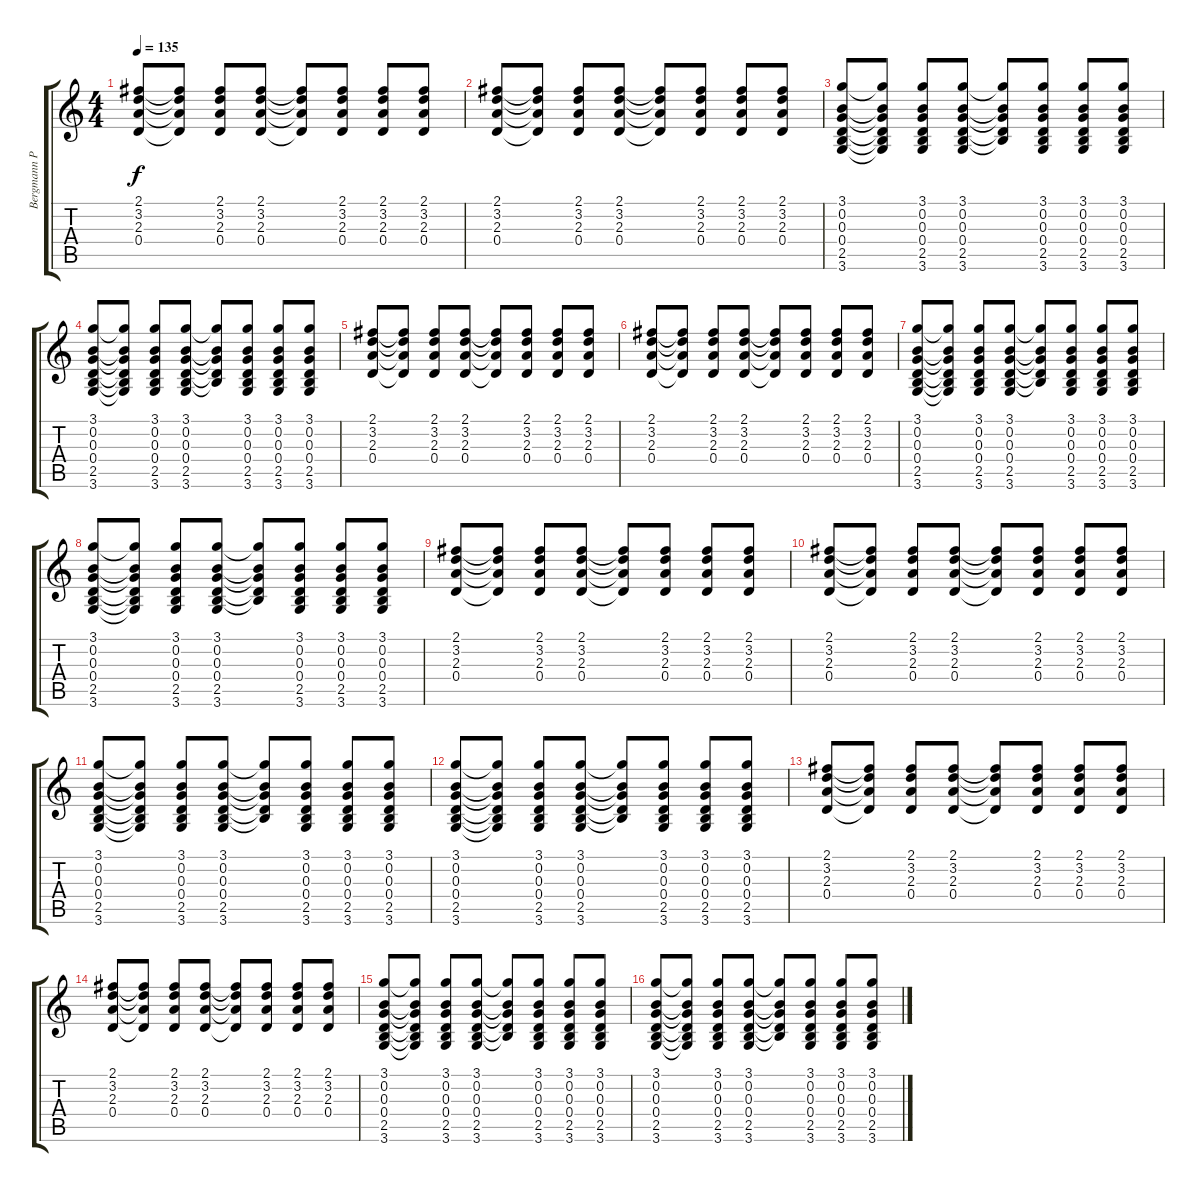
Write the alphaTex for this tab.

\track ("Bergmann Péter - Akusztikus Gitár" "Bergmann P") {instrument acousticguitarsteel}
\staff {score tabs}
\tuning (E4 B3 G3 D3 A2 E2) {hide}
\ts (4 4)
\tempo 135
\clef g2
\ks c
(2.1 3.2 2.3 0.4).8{dy f} (2.1{t} 3.2{t} 2.3{t} 0.4{t}).8 (2.1 3.2 2.3 0.4).8 (2.1 3.2 2.3 0.4).8 (2.1{t} 3.2{t} 2.3{t} 0.4{t}).8 (2.1 3.2 2.3 0.4).8 (2.1 3.2 2.3 0.4).8 (2.1 3.2 2.3 0.4).8 |
(2.1 3.2 2.3 0.4).8 (2.1{t} 3.2{t} 2.3{t} 0.4{t}).8 (2.1 3.2 2.3 0.4).8 (2.1 3.2 2.3 0.4).8 (2.1{t} 3.2{t} 2.3{t} 0.4{t}).8 (2.1 3.2 2.3 0.4).8 (2.1 3.2 2.3 0.4).8 (2.1 3.2 2.3 0.4).8 |
(3.1 0.2 0.3 0.4 2.5 3.6).8 (3.1{t} 0.2{t} 0.3{t} 0.4{t} 2.5{t} 3.6{t}).8 (3.1 0.2 0.3 0.4 2.5 3.6).8 (3.1 0.2 0.3 0.4 2.5 3.6).8 (3.1{t} 0.2{t} 0.3{t} 0.4{t} 2.5{t}).8 (3.1 0.2 0.3 0.4 2.5 3.6).8 (3.1 0.2 0.3 0.4 2.5 3.6).8 (3.1 0.2 0.3 0.4 2.5 3.6).8 |
(3.1 0.2 0.3 0.4 2.5 3.6).8 (3.1{t} 0.2{t} 0.3{t} 0.4{t} 2.5{t} 3.6{t}).8 (3.1 0.2 0.3 0.4 2.5 3.6).8 (3.1 0.2 0.3 0.4 2.5 3.6).8 (3.1{t} 0.2{t} 0.3{t} 0.4{t} 2.5{t}).8 (3.1 0.2 0.3 0.4 2.5 3.6).8 (3.1 0.2 0.3 0.4 2.5 3.6).8 (3.1 0.2 0.3 0.4 2.5 3.6).8 |
(2.1 3.2 2.3 0.4).8 (2.1{t} 3.2{t} 2.3{t} 0.4{t}).8 (2.1 3.2 2.3 0.4).8 (2.1 3.2 2.3 0.4).8 (2.1{t} 3.2{t} 2.3{t} 0.4{t}).8 (2.1 3.2 2.3 0.4).8 (2.1 3.2 2.3 0.4).8 (2.1 3.2 2.3 0.4).8 |
(2.1 3.2 2.3 0.4).8 (2.1{t} 3.2{t} 2.3{t} 0.4{t}).8 (2.1 3.2 2.3 0.4).8 (2.1 3.2 2.3 0.4).8 (2.1{t} 3.2{t} 2.3{t} 0.4{t}).8 (2.1 3.2 2.3 0.4).8 (2.1 3.2 2.3 0.4).8 (2.1 3.2 2.3 0.4).8 |
(3.1 0.2 0.3 0.4 2.5 3.6).8 (3.1{t} 0.2{t} 0.3{t} 0.4{t} 2.5{t} 3.6{t}).8 (3.1 0.2 0.3 0.4 2.5 3.6).8 (3.1 0.2 0.3 0.4 2.5 3.6).8 (3.1{t} 0.2{t} 0.3{t} 0.4{t} 2.5{t}).8 (3.1 0.2 0.3 0.4 2.5 3.6).8 (3.1 0.2 0.3 0.4 2.5 3.6).8 (3.1 0.2 0.3 0.4 2.5 3.6).8 |
(3.1 0.2 0.3 0.4 2.5 3.6).8 (3.1{t} 0.2{t} 0.3{t} 0.4{t} 2.5{t} 3.6{t}).8 (3.1 0.2 0.3 0.4 2.5 3.6).8 (3.1 0.2 0.3 0.4 2.5 3.6).8 (3.1{t} 0.2{t} 0.3{t} 0.4{t} 2.5{t}).8 (3.1 0.2 0.3 0.4 2.5 3.6).8 (3.1 0.2 0.3 0.4 2.5 3.6).8 (3.1 0.2 0.3 0.4 2.5 3.6).8 |
(2.1 3.2 2.3 0.4).8 (2.1{t} 3.2{t} 2.3{t} 0.4{t}).8 (2.1 3.2 2.3 0.4).8 (2.1 3.2 2.3 0.4).8 (2.1{t} 3.2{t} 2.3{t} 0.4{t}).8 (2.1 3.2 2.3 0.4).8 (2.1 3.2 2.3 0.4).8 (2.1 3.2 2.3 0.4).8 |
(2.1 3.2 2.3 0.4).8 (2.1{t} 3.2{t} 2.3{t} 0.4{t}).8 (2.1 3.2 2.3 0.4).8 (2.1 3.2 2.3 0.4).8 (2.1{t} 3.2{t} 2.3{t} 0.4{t}).8 (2.1 3.2 2.3 0.4).8 (2.1 3.2 2.3 0.4).8 (2.1 3.2 2.3 0.4).8 |
(3.1 0.2 0.3 0.4 2.5 3.6).8 (3.1{t} 0.2{t} 0.3{t} 0.4{t} 2.5{t} 3.6{t}).8 (3.1 0.2 0.3 0.4 2.5 3.6).8 (3.1 0.2 0.3 0.4 2.5 3.6).8 (3.1{t} 0.2{t} 0.3{t} 0.4{t} 2.5{t}).8 (3.1 0.2 0.3 0.4 2.5 3.6).8 (3.1 0.2 0.3 0.4 2.5 3.6).8 (3.1 0.2 0.3 0.4 2.5 3.6).8 |
(3.1 0.2 0.3 0.4 2.5 3.6).8 (3.1{t} 0.2{t} 0.3{t} 0.4{t} 2.5{t} 3.6{t}).8 (3.1 0.2 0.3 0.4 2.5 3.6).8 (3.1 0.2 0.3 0.4 2.5 3.6).8 (3.1{t} 0.2{t} 0.3{t} 0.4{t} 2.5{t}).8 (3.1 0.2 0.3 0.4 2.5 3.6).8 (3.1 0.2 0.3 0.4 2.5 3.6).8 (3.1 0.2 0.3 0.4 2.5 3.6).8 |
(2.1 3.2 2.3 0.4).8 (2.1{t} 3.2{t} 2.3{t} 0.4{t}).8 (2.1 3.2 2.3 0.4).8 (2.1 3.2 2.3 0.4).8 (2.1{t} 3.2{t} 2.3{t} 0.4{t}).8 (2.1 3.2 2.3 0.4).8 (2.1 3.2 2.3 0.4).8 (2.1 3.2 2.3 0.4).8 |
(2.1 3.2 2.3 0.4).8 (2.1{t} 3.2{t} 2.3{t} 0.4{t}).8 (2.1 3.2 2.3 0.4).8 (2.1 3.2 2.3 0.4).8 (2.1{t} 3.2{t} 2.3{t} 0.4{t}).8 (2.1 3.2 2.3 0.4).8 (2.1 3.2 2.3 0.4).8 (2.1 3.2 2.3 0.4).8 |
(3.1 0.2 0.3 0.4 2.5 3.6).8 (3.1{t} 0.2{t} 0.3{t} 0.4{t} 2.5{t} 3.6{t}).8 (3.1 0.2 0.3 0.4 2.5 3.6).8 (3.1 0.2 0.3 0.4 2.5 3.6).8 (3.1{t} 0.2{t} 0.3{t} 0.4{t} 2.5{t}).8 (3.1 0.2 0.3 0.4 2.5 3.6).8 (3.1 0.2 0.3 0.4 2.5 3.6).8 (3.1 0.2 0.3 0.4 2.5 3.6).8 |
(3.1 0.2 0.3 0.4 2.5 3.6).8 (3.1{t} 0.2{t} 0.3{t} 0.4{t} 2.5{t} 3.6{t}).8 (3.1 0.2 0.3 0.4 2.5 3.6).8 (3.1 0.2 0.3 0.4 2.5 3.6).8 (3.1{t} 0.2{t} 0.3{t} 0.4{t} 2.5{t}).8 (3.1 0.2 0.3 0.4 2.5 3.6).8 (3.1 0.2 0.3 0.4 2.5 3.6).8 (3.1 0.2 0.3 0.4 2.5 3.6).8
